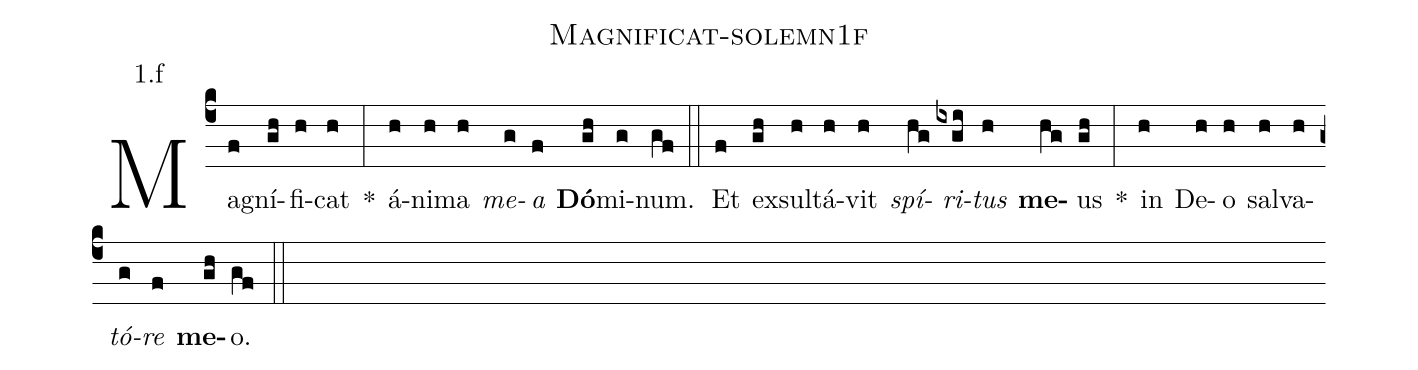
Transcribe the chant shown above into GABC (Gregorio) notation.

name: Magnificat-solemn1f;
annotation: 1.f;
%%
(c4) Ma(f)gní(gh)fi(h)cat(h) <sp>*</sp>(:) á(h)ni(h)ma(h) <i>me</i>(g)<i>a</i>(f) <b>Dó</b>(gh)mi(g)num.(gf) (::)
 Et(f) ex(gh)sul(h)tá(h)vit(h) <i>spí</i>(hg)<i>ri</i>(ixgi)<i>tus</i>(h) <b>me</b>(hg)us(gh) <sp>*</sp>(:) in(h) De(h)o(h) sal(h)va(h)<i>tó</i>(g)<i>re</i>(f) <b>me</b>(gh)o.(gf) (::)
